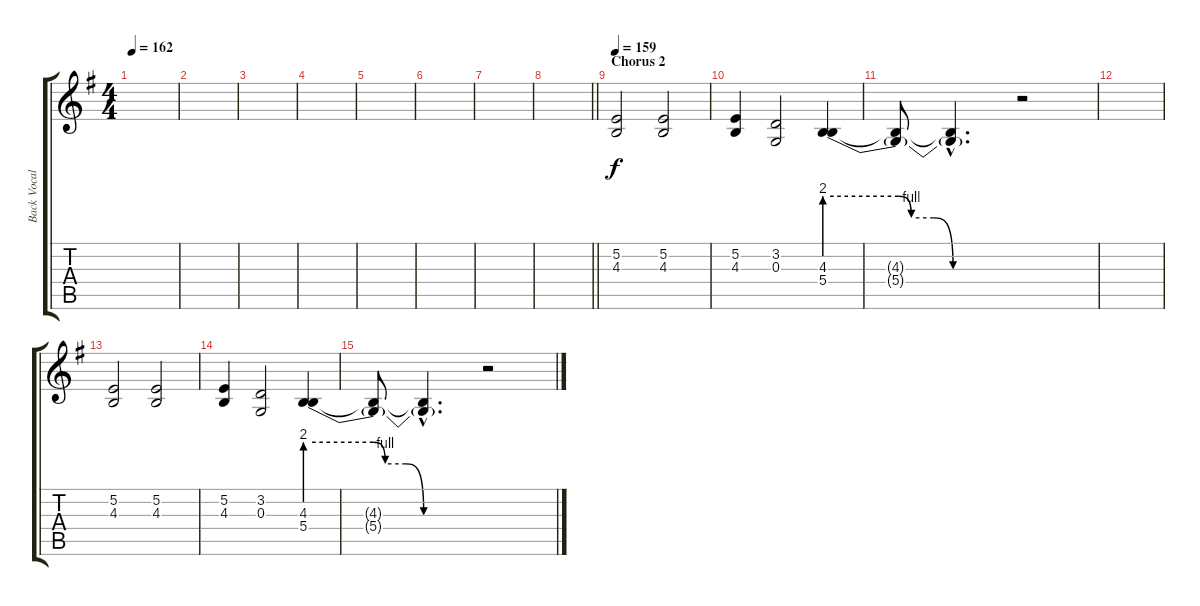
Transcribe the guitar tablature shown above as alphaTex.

\track ("Back Vocals" "Back Vocal") {instrument lead6voice}
\staff {score tabs}
\tuning (E4 B3 G3 D3 A2 E2) {hide}
\ts (4 4)
\tempo 162
\clef g2
\ks g
|
|
|
|
|
|
|
\barLineRight lightlight
|
\section ("" "Chorus 2")
\tempo 159
(5.2 4.3).2 (5.2 4.3).2 |
(5.2 4.3).4 (3.2 0.3).2 (4.3 5.4{be (custom 0 8 23 8 27 4 34 4 40 0 60 0)}).4 |
(4.3{t} 5.4{t}).8 (4.3{hac t} 5.4{hac t}).4{d} r.2 |
|
(5.2 4.3).2 (5.2 4.3).2 |
(5.2 4.3).4 (3.2 0.3).2 (4.3 5.4{be (custom 0 8 23 8 27 4 34 4 40 0 60 0)}).4 |
(4.3{t} 5.4{t}).8 (4.3{hac t} 5.4{hac t}).4{d} r.2
